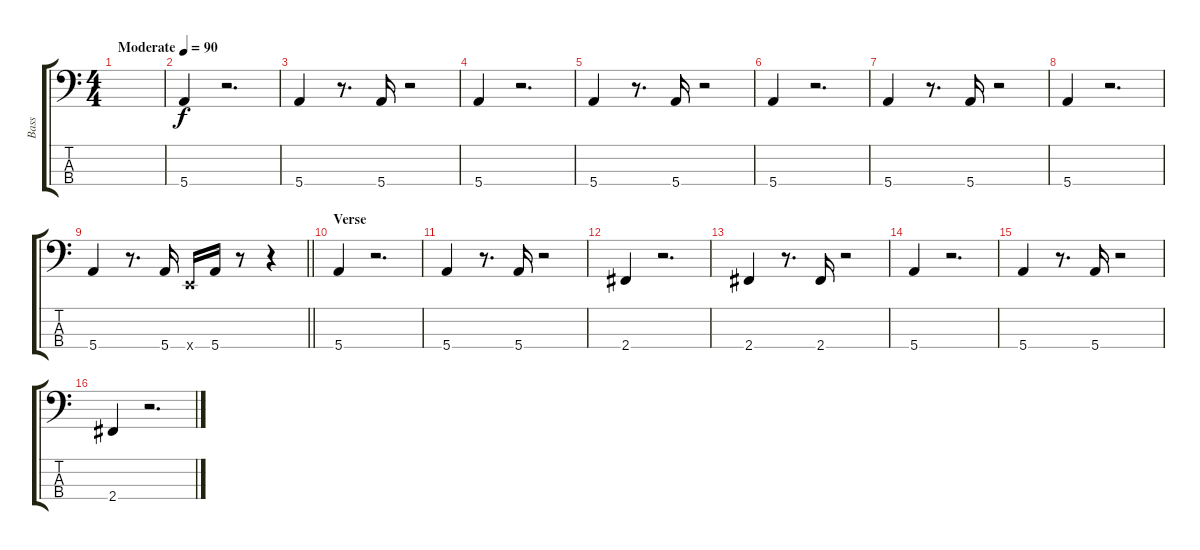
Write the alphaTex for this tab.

\track ("Bass" "Bass") {instrument electricbassfinger}
\staff {score tabs}
\tuning (G2 D2 A1 E1) {hide}
\ts (4 4)
\tempo (90 "Moderate")
\clef f4
\ks c
|
5.4.4 r.2{d} |
5.4.4 r.8{d} 5.4.16 r.2 |
5.4.4 r.2{d} |
5.4.4 r.8{d} 5.4.16 r.2 |
5.4.4 r.2{d} |
5.4.4 r.8{d} 5.4.16 r.2 |
5.4.4 r.2{d} |
\barLineRight lightlight
5.4.4 r.8{d} 5.4.16 0.4{x}.16 5.4.16 r.8 r.4 |
\section ("" "Verse")
5.4.4 r.2{d} |
5.4.4 r.8{d} 5.4.16 r.2 |
2.4.4 r.2{d} |
2.4.4 r.8{d} 2.4.16 r.2 |
5.4.4 r.2{d} |
5.4.4 r.8{d} 5.4.16 r.2 |
2.4.4 r.2{d}
